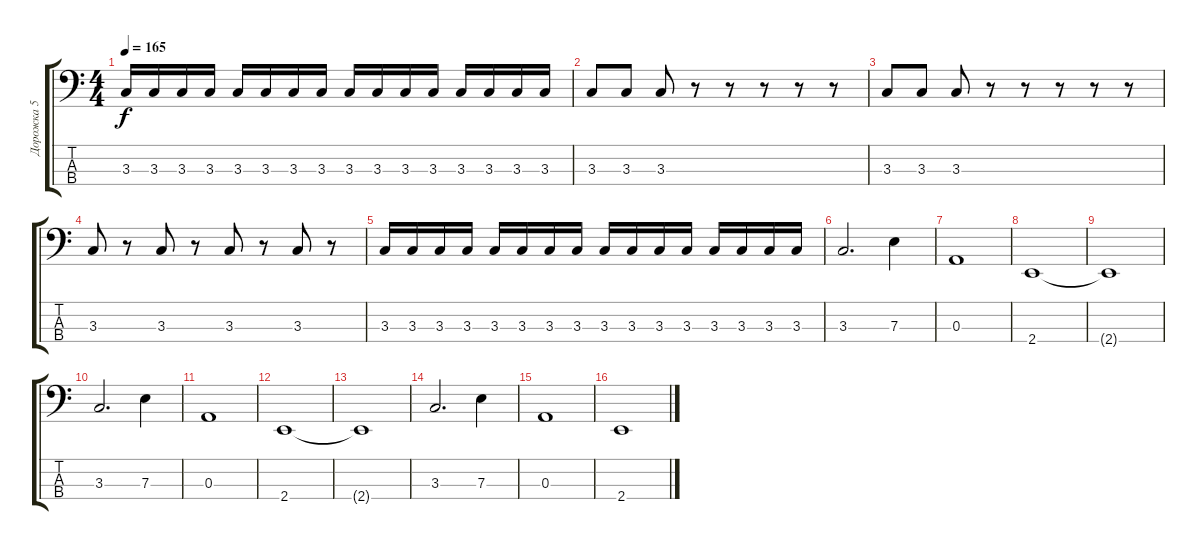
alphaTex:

\track ("Дорожка 5" "Дорожка 5") {instrument electricbasspick}
\staff {score tabs}
\tuning (G2 D2 A1 D1) {hide}
\ts (4 4)
\tempo 165
\clef f4
\ks c
3.3.16{dy f} 3.3.16 3.3.16 3.3.16 3.3.16 3.3.16 3.3.16 3.3.16 3.3.16 3.3.16 3.3.16 3.3.16 3.3.16 3.3.16 3.3.16 3.3.16 |
3.3.8 3.3.8 3.3.8 r.8 r.8 r.8 r.8 r.8 |
3.3.8 3.3.8 3.3.8 r.8 r.8 r.8 r.8 r.8 |
3.3.8 r.8 3.3.8 r.8 3.3.8 r.8 3.3.8 r.8 |
3.3.16 3.3.16 3.3.16 3.3.16 3.3.16 3.3.16 3.3.16 3.3.16 3.3.16 3.3.16 3.3.16 3.3.16 3.3.16 3.3.16 3.3.16 3.3.16 |
3.3.2{d} 7.3.4 |
0.3.1 |
2.4.1 |
2.4{t}.1 |
3.3.2{d} 7.3.4 |
0.3.1 |
2.4.1 |
2.4{t}.1 |
3.3.2{d} 7.3.4 |
0.3.1 |
2.4.1
